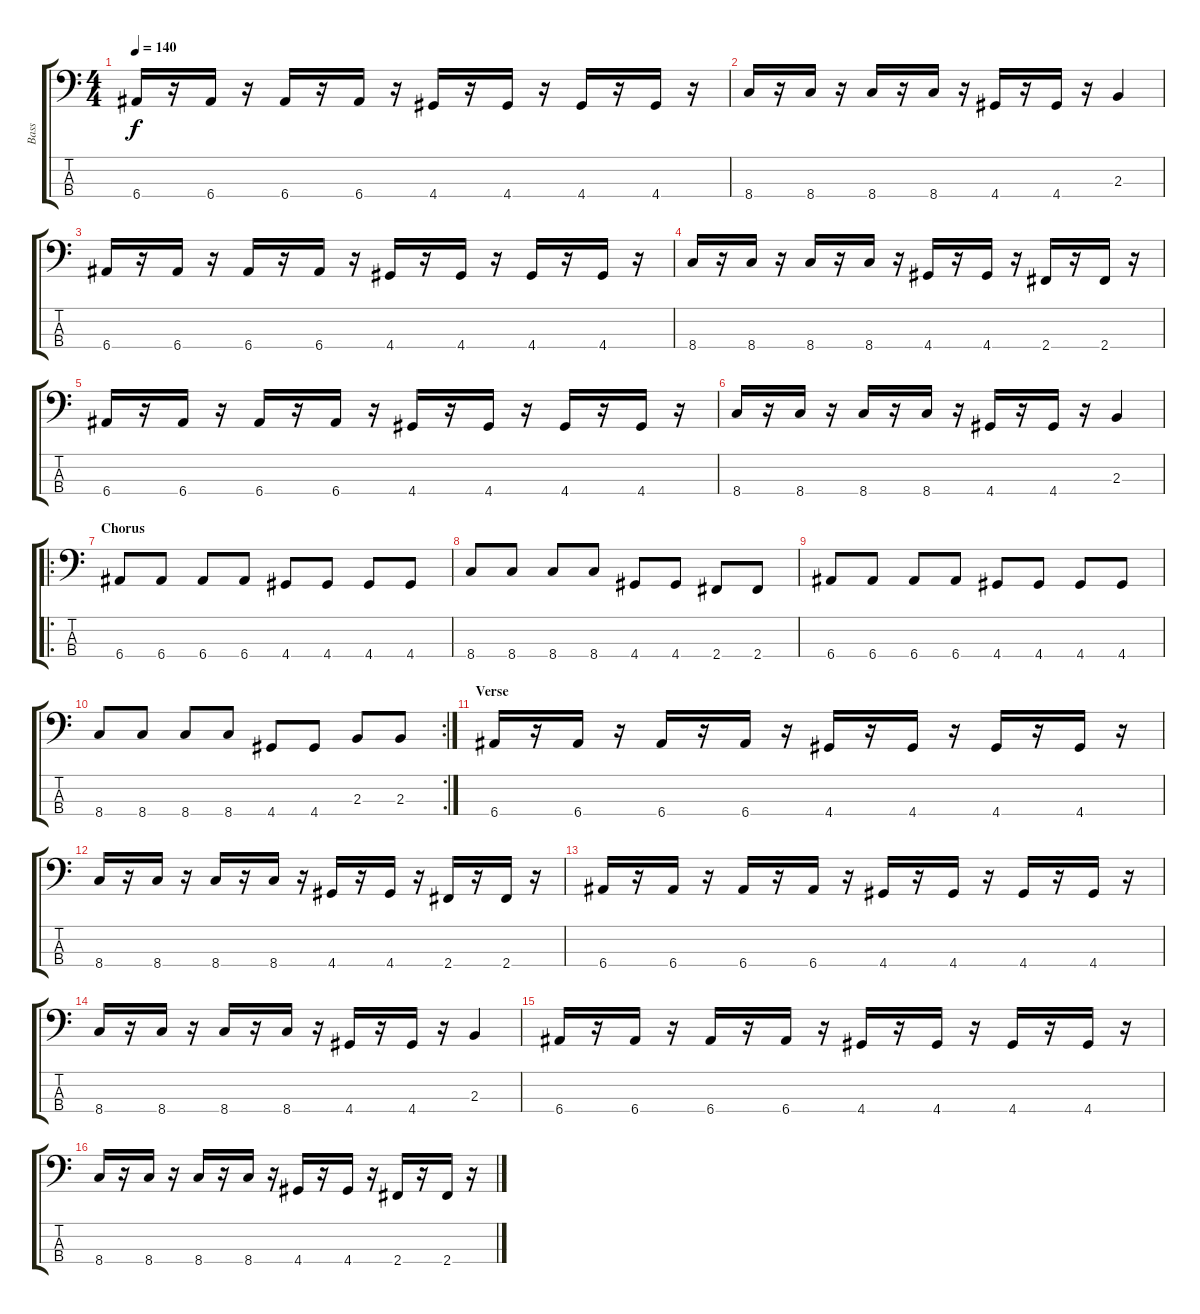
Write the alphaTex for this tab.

\track ("Bass" "Bass") {instrument electricbassfinger}
\staff {score tabs}
\tuning (G2 D2 A1 E1) {hide}
\ts (4 4)
\tempo 140
\clef f4
\ks c
6.4.16{dy f} r.16 6.4.16 r.16 6.4.16 r.16 6.4.16 r.16 4.4.16 r.16 4.4.16 r.16 4.4.16 r.16 4.4.16 r.16 |
8.4.16 r.16 8.4.16 r.16 8.4.16 r.16 8.4.16 r.16 4.4.16 r.16 4.4.16 r.16 2.3.4 |
6.4.16 r.16 6.4.16 r.16 6.4.16 r.16 6.4.16 r.16 4.4.16 r.16 4.4.16 r.16 4.4.16 r.16 4.4.16 r.16 |
8.4.16 r.16 8.4.16 r.16 8.4.16 r.16 8.4.16 r.16 4.4.16 r.16 4.4.16 r.16 2.4.16 r.16 2.4.16 r.16 |
6.4.16 r.16 6.4.16 r.16 6.4.16 r.16 6.4.16 r.16 4.4.16 r.16 4.4.16 r.16 4.4.16 r.16 4.4.16 r.16 |
8.4.16 r.16 8.4.16 r.16 8.4.16 r.16 8.4.16 r.16 4.4.16 r.16 4.4.16 r.16 2.3.4 |
\ro
\section ("" "Chorus")
6.4.8 6.4.8 6.4.8 6.4.8 4.4.8 4.4.8 4.4.8 4.4.8 |
8.4.8 8.4.8 8.4.8 8.4.8 4.4.8 4.4.8 2.4.8 2.4.8 |
6.4.8 6.4.8 6.4.8 6.4.8 4.4.8 4.4.8 4.4.8 4.4.8 |
\rc 2
8.4.8 8.4.8 8.4.8 8.4.8 4.4.8 4.4.8 2.3.8 2.3.8 |
\section ("" "Verse")
6.4.16 r.16 6.4.16 r.16 6.4.16 r.16 6.4.16 r.16 4.4.16 r.16 4.4.16 r.16 4.4.16 r.16 4.4.16 r.16 |
8.4.16 r.16 8.4.16 r.16 8.4.16 r.16 8.4.16 r.16 4.4.16 r.16 4.4.16 r.16 2.4.16 r.16 2.4.16 r.16 |
6.4.16 r.16 6.4.16 r.16 6.4.16 r.16 6.4.16 r.16 4.4.16 r.16 4.4.16 r.16 4.4.16 r.16 4.4.16 r.16 |
8.4.16 r.16 8.4.16 r.16 8.4.16 r.16 8.4.16 r.16 4.4.16 r.16 4.4.16 r.16 2.3.4 |
6.4.16 r.16 6.4.16 r.16 6.4.16 r.16 6.4.16 r.16 4.4.16 r.16 4.4.16 r.16 4.4.16 r.16 4.4.16 r.16 |
8.4.16 r.16 8.4.16 r.16 8.4.16 r.16 8.4.16 r.16 4.4.16 r.16 4.4.16 r.16 2.4.16 r.16 2.4.16 r.16
